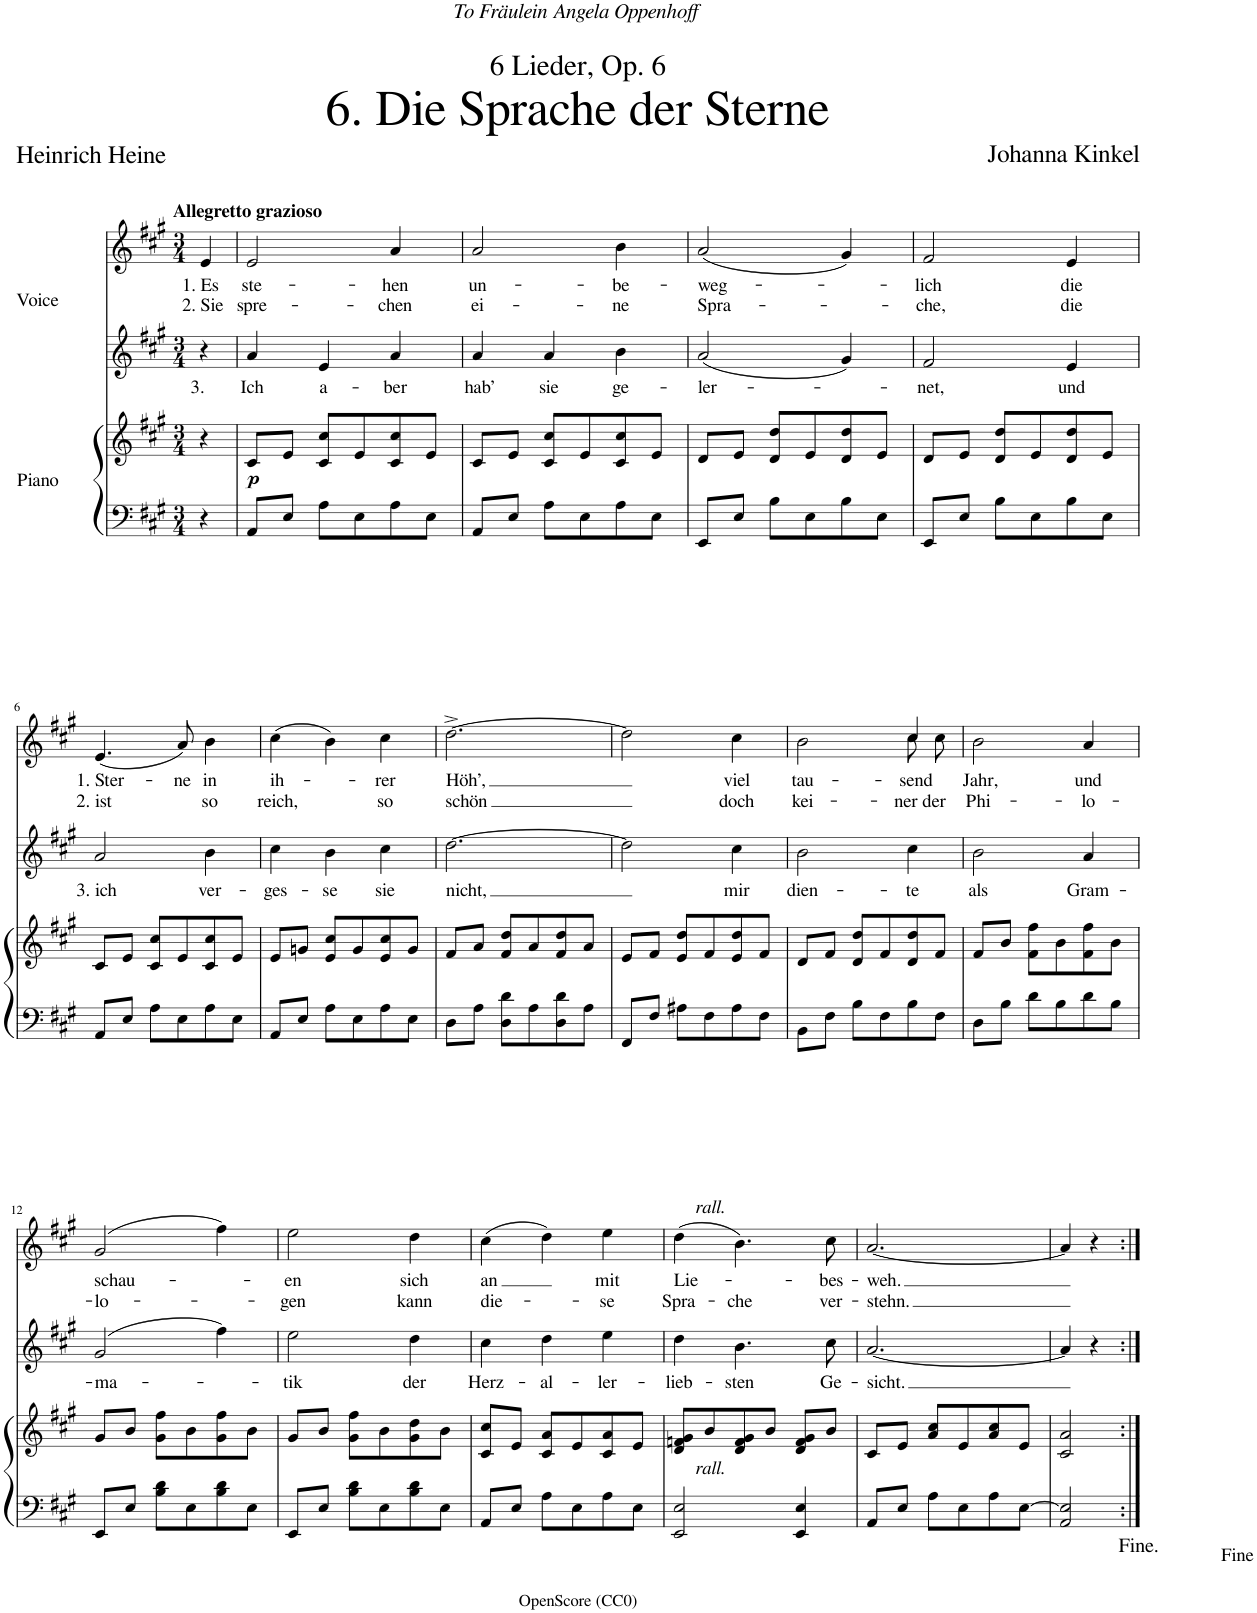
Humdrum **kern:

**kern	**kern	**dynam	**kern	**text	**kern	**text	**text
*part2	*part2	*part2	*part1	*part1	*part1	*part1	*part1
*staff4	*staff3	*staff3/4	*staff2	*staff2	*staff1	*staff1	*staff1
*I"Piano	*	*	*I"Voice	*	*	*	*
*I'Pno	*	*	*	*	*	*	*
*clefF4	*clefG2	*	*clefG2	*	*clefG2	*	*
*k[f#c#g#]	*k[f#c#g#]	*	*k[f#c#g#]	*	*k[f#c#g#]	*	*
*M3/4	*M3/4	*	*M3/4	*	*M3/4	*	*
=1	=1	=1	=1	=1	=1	=1	=1
!	!	!	!	!	!LO:TX:a:B:t=Allegretto grazioso	!	!
!	!	!	!	!LO:LY:b	!	!LO:LY:b	!LO:LY:b
4r	4r	.	4r	3.	4e/	1. Es	2. Sie
=2	=2	=2	=2	=2	=2	=2	=2
!	!	!LO:DY:b	!	!LO:LY:b	!	!LO:LY:b	!LO:LY:b
8AA/L	8c#/L	p	4a/	Ich	2e/	ste-	spre-
8E/J	8e/J	.	.	.	.	.	.
!	!	!	!	!LO:LY:b	!	!	!
8A\L	8c#/ 8cc#/L	.	4e/	a-	.	.	.
8E\	8e/	.	.	.	.	.	.
!	!	!	!	!LO:LY:b	!	!LO:LY:b	!LO:LY:b
8A\	8c#/ 8cc#/	.	4a/	-ber	4a/	-hen	-chen
8E\J	8e/J	.	.	.	.	.	.
=3	=3	=3	=3	=3	=3	=3	=3
!	!	!	!	!LO:LY:b	!	!LO:LY:b	!LO:LY:b
8AA/L	8c#/L	.	4a/	hab’	2a/	un-	ei-
8E/J	8e/J	.	.	.	.	.	.
!	!	!	!	!LO:LY:b	!	!	!
8A\L	8c#/ 8cc#/L	.	4a/	sie	.	.	.
8E\	8e/	.	.	.	.	.	.
!	!	!	!	!LO:LY:b	!	!LO:LY:b	!LO:LY:b
8A\	8c#/ 8cc#/	.	4b\	ge-	4b\	-be-	-ne
8E\J	8e/J	.	.	.	.	.	.
=4	=4	=4	=4	=4	=4	=4	=4
!	!	!	!	!LO:LY:b	!	!LO:LY:b	!LO:LY:b
8EE/L	8d/L	.	2a/	-ler-	(2a/	-weg-	Spra-
8E/J	8e/J	.	.	.	.	.	.
8B\L	8d/ 8dd/L	.	.	.	.	.	.
8E\	8e/	.	.	.	.	.	.
8B\	8d/ 8dd/	.	4g#/	.	4g#/)	.	.
8E\J	8e/J	.	.	.	.	.	.
=5	=5	=5	=5	=5	=5	=5	=5
!	!	!	!	!LO:LY:b	!	!LO:LY:b	!LO:LY:b
8EE/L	8d/L	.	2f#/	-net,	2f#/	-lich	-che,
8E/J	8e/J	.	.	.	.	.	.
8B\L	8d/ 8dd/L	.	.	.	.	.	.
8E\	8e/	.	.	.	.	.	.
!	!	!	!	!LO:LY:b	!	!LO:LY:b	!LO:LY:b
8B\	8d/ 8dd/	.	4e/	und	4e/	die	die
8E\J	8e/J	.	.	.	.	.	.
!!LO:LB:g=z
=6	=6	=6	=6	=6	=6	=6	=6
!	!	!	!	!LO:LY:b	!	!LO:LY:b	!LO:LY:b
8AA/L	8c#/L	.	2a/	3. ich	(4.e/	1. Ster-	2. ist
8E/J	8e/J	.	.	.	.	.	.
8A\L	8c#/ 8cc#/L	.	.	.	.	.	.
!	!	!	!	!	!	!LO:LY:b	!
8E\	8e/	.	.	.	8a/)	-ne	.
!	!	!	!	!LO:LY:b	!	!LO:LY:b	!LO:LY:b
8A\	8c#/ 8cc#/	.	4b\	ver-	4b\	in	so
8E\J	8e/J	.	.	.	.	.	.
=7	=7	=7	=7	=7	=7	=7	=7
!	!	!	!	!LO:LY:b	!	!LO:LY:b	!LO:LY:b
8AA/L	8e/L	.	4cc#\	-ges-	(4cc#\	ih-	reich,
8E/J	8gn/J	.	.	.	.	.	.
!	!	!	!	!LO:LY:b	!	!	!
8A\L	8e/ 8cc#/L	.	4b\	-se	4b\)	.	.
8E\	8g/	.	.	.	.	.	.
!	!	!	!	!LO:LY:b	!	!LO:LY:b	!LO:LY:b
8A\	8e/ 8cc#/	.	4cc#\	sie	4cc#\	-rer	so
8E\J	8g/J	.	.	.	.	.	.
=8	=8	=8	=8	=8	=8	=8	=8
!	!	!	!	!LO:LY:b	!	!LO:LY:b	!LO:LY:b
8D\L	8f#/L	.	[2.dd\	nicht,	[2.dd^\	Höh’,	schön
8A\J	8a/J	.	.	.	.	.	.
8D\ 8d\L	8f#/ 8dd/L	.	.	.	.	.	.
8A\	8a/	.	.	.	.	.	.
8D\ 8d\	8f#/ 8dd/	.	.	.	.	.	.
8A\J	8a/J	.	.	.	.	.	.
=9	=9	=9	=9	=9	=9	=9	=9
8FF#/L	8e/L	.	2dd\]	.	2dd\]	.	.
8F#/J	8f#/J	.	.	.	.	.	.
8A#X\L	8e/ 8dd/L	.	.	.	.	.	.
8F#\	8f#/	.	.	.	.	.	.
!	!	!	!	!LO:LY:b	!	!LO:LY:b	!LO:LY:b
8A#\	8e/ 8dd/	.	4cc#\	mir	4cc#\	viel	doch
8F#\J	8f#/J	.	.	.	.	.	.
=10	=10	=10	=10	=10	=10	=10	=10
!	!	!	!	!LO:LY:b	!	!LO:LY:b	!LO:LY:b
*	*	*	*	*	*^	*	*
8BB\L	8d/L	.	2b\	dien-	2b\	2ryy	tau-	kei-
8F#\J	8f#/J	.	.	.	.	.	.	.
8B\L	8d/ 8dd/L	.	.	.	.	.	.	.
8F#\	8f#/	.	.	.	.	.	.	.
!	!	!	!	!LO:LY:b	!	!	!LO:LY:b	!LO:LY:b
8B\	8d/ 8dd/	.	4cc#\	-te	4cc#/	8cc#\L	-send	-ner der
8F#\J	8f#/J	.	.	.	.	8cc#\J	.	.
=11	=11	=11	=11	=11	=11	=11	=11	=11
!	!	!	!	!LO:LY:b	!	!	!LO:LY:b	!LO:LY:b
*	*	*	*	*	*v	*v	*	*
8D\L	8f#/L	.	2b\	als	2b\	Jahr,	Phi-
8B\J	8b/J	.	.	.	.	.	.
8d\L	8f#\ 8ff#\L	.	.	.	.	.	.
8B\	8b\	.	.	.	.	.	.
!	!	!	!	!LO:LY:b	!	!LO:LY:b	!LO:LY:b
8d\	8f#\ 8ff#\	.	4a/	Gram-	4a/	und	-lo-
8B\J	8b\J	.	.	.	.	.	.
!!LO:LB:g=z
=12	=12	=12	=12	=12	=12	=12	=12
!	!	!	!	!LO:LY:b	!	!LO:LY:b	!LO:LY:b
8EE/L	8g#/L	.	2g#/	-ma-	(2g#/	schau-	-lo-
8E/J	8b/J	.	.	.	.	.	.
8B\ 8d\L	8g#\ 8ff#\L	.	.	.	.	.	.
8E\	8b\	.	.	.	.	.	.
8B\ 8d\	8g#\ 8ff#\	.	4ff#\	.	4ff#\)	.	.
8E\J	8b\J	.	.	.	.	.	.
=13	=13	=13	=13	=13	=13	=13	=13
!	!	!	!	!LO:LY:b	!	!LO:LY:b	!LO:LY:b
8EE/L	8g#/L	.	2ee\	-tik	2ee\	-en	-gen
8E/J	8b/J	.	.	.	.	.	.
8B\ 8d\L	8g#\ 8ff#\L	.	.	.	.	.	.
8E\	8b\	.	.	.	.	.	.
!	!	!	!	!LO:LY:b	!	!LO:LY:b	!LO:LY:b
8B\ 8d\	8g#\ 8dd\	.	4dd\	der	4dd\	sich	kann
8E\J	8b\J	.	.	.	.	.	.
=14	=14	=14	=14	=14	=14	=14	=14
!	!	!	!	!LO:LY:b	!	!LO:LY:b	!LO:LY:b
8AA/L	8c#/ 8cc#/L	.	4cc#\	Herz-	(4cc#\	an	die-
8E/J	8e/J	.	.	.	.	.	.
!	!	!	!	!LO:LY:b	!	!	!
8A\L	8c#/ 8a/L	.	4dd\	-al-	4dd\)	.	.
8E\	8e/	.	.	.	.	.	.
!	!	!	!	!LO:LY:b	!	!LO:LY:b	!LO:LY:b
8A\	8c#/ 8a/	.	4ee\	-ler-	4ee\	mit	-se
8E\J	8e/J	.	.	.	.	.	.
=15	=15	=15	=15	=15	=15	=15	=15
!	!	!	!	!LO:LY:b	!	!LO:LY:b	!LO:LY:b
2EE/ 2E/	8d/ 8fn/ 8g#/L	.	4dd\	-lieb-	(4dd\	Lie-	Spra-
.	8b/	.	.	.	.	.	.
!	!	!	!	!	!LO:TX:a:i:t=rall.	!	!
!	!LO:TX:b:i:t=rall.	!	!	!	!	!	!
!	!	!	!	!LO:LY:b	!	!	!LO:LY:b
.	8d/ 8f/ 8g#/	.	4.b\	-sten	4.b\)	.	-che
.	8b/J	.	.	.	.	.	.
4EE/ 4E/	8d/ 8f/ 8g#/L	.	.	.	.	.	.
!	!	!	!	!LO:LY:b	!	!LO:LY:b	!LO:LY:b
.	8b/J	.	8cc#\	Ge-	8cc#\	-bes-	ver-
=16	=16	=16	=16	=16	=16	=16	=16
!	!	!	!	!LO:LY:b	!	!LO:LY:b	!LO:LY:b
8AA/L	8c#/L	.	[2.a/	-sicht.	[2.a/	-weh.	-stehn.
8E/J	8e/J	.	.	.	.	.	.
8A\L	8a/ 8cc#/L	.	.	.	.	.	.
8E\	8e/	.	.	.	.	.	.
8A\	8a/ 8cc#/	.	.	.	.	.	.
[8E\J	8e/J	.	.	.	.	.	.
=17	=17	=17	=17	=17	=17	=17	=17
2AA/ 2E/]	2c#/ 2a/	.	4a/]	.	4a/]	.	.
.	.	.	4r	.	4r	.	.
=:|!	=:|!	=:|!	=:|!	=:|!	=:|!	=:|!	=:|!
*-	*-	*-	*-	*-	*-	*-	*-
